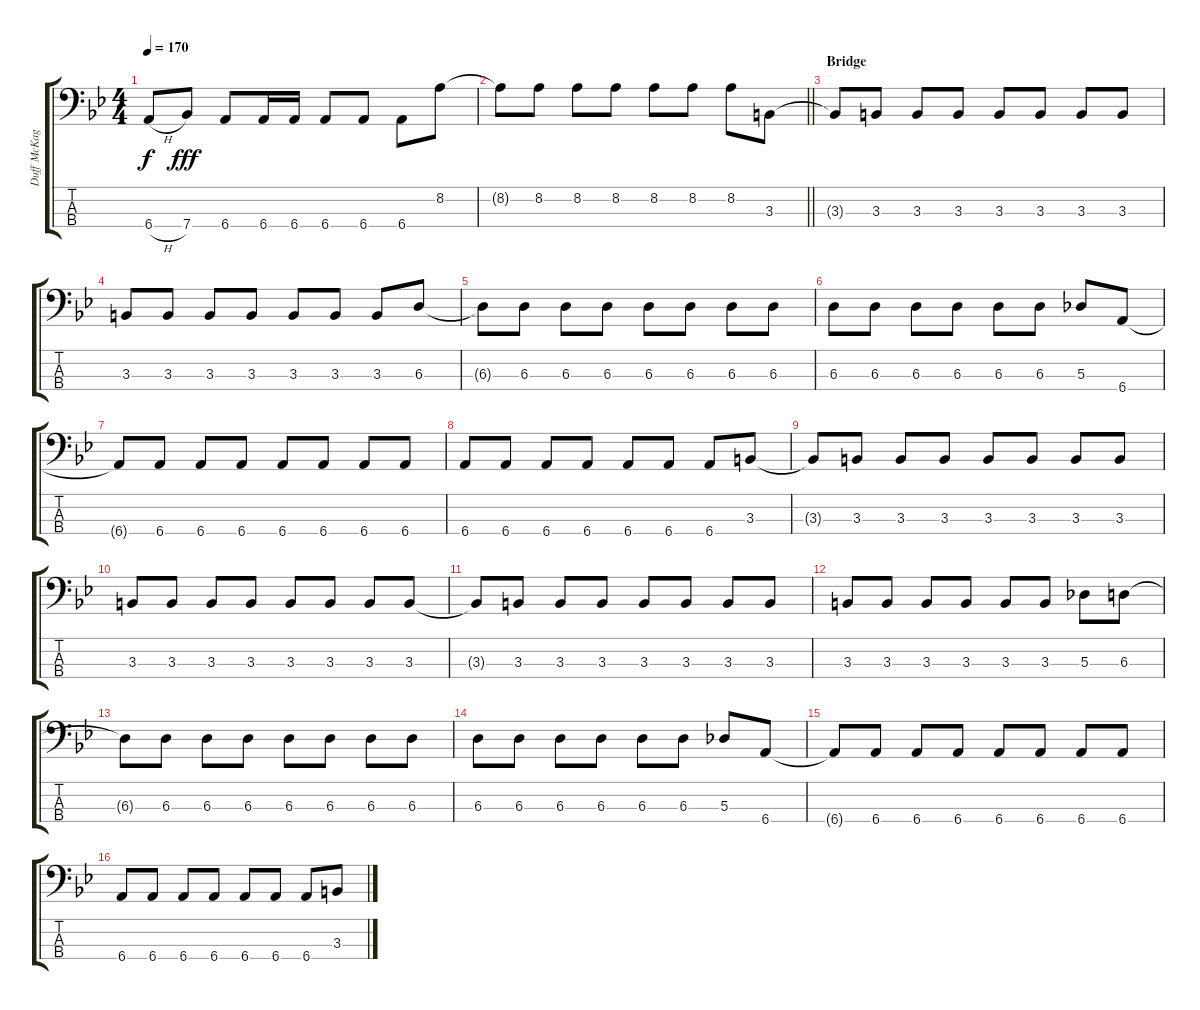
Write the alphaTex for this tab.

\track ("Duff McKagan - Bass" "Duff McKag") {instrument electricbasspick}
\staff {score tabs}
\tuning (Gb2 Db2 Ab1 Eb1) {hide}
\ts (4 4)
\tempo 170
\clef f4
\ks bb
6.4{h t}.8{dy f} 7.4.8{dy fff} 6.4.8 6.4.16 6.4.16 6.4.8 6.4.8 6.4.8 8.2.8 |
\barLineRight lightlight
8.2{t}.8 8.2.8 8.2.8 8.2.8 8.2.8 8.2.8 8.2.8 3.3.8 |
\section ("" "Bridge")
3.3{t}.8 3.3.8 3.3.8 3.3.8 3.3.8 3.3.8 3.3.8 3.3.8 |
3.3.8 3.3.8 3.3.8 3.3.8 3.3.8 3.3.8 3.3.8 6.3.8 |
6.3{t}.8 6.3.8 6.3.8 6.3.8 6.3.8 6.3.8 6.3.8 6.3.8 |
6.3.8 6.3.8 6.3.8 6.3.8 6.3.8 6.3.8 5.3.8 6.4.8 |
6.4{t}.8 6.4.8 6.4.8 6.4.8 6.4.8 6.4.8 6.4.8 6.4.8 |
6.4.8 6.4.8 6.4.8 6.4.8 6.4.8 6.4.8 6.4.8 3.3.8 |
3.3{t}.8 3.3.8 3.3.8 3.3.8 3.3.8 3.3.8 3.3.8 3.3.8 |
3.3.8 3.3.8 3.3.8 3.3.8 3.3.8 3.3.8 3.3.8 3.3.8 |
3.3{t}.8 3.3.8 3.3.8 3.3.8 3.3.8 3.3.8 3.3.8 3.3.8 |
3.3.8 3.3.8 3.3.8 3.3.8 3.3.8 3.3.8 5.3.8 6.3.8 |
6.3{t}.8 6.3.8 6.3.8 6.3.8 6.3.8 6.3.8 6.3.8 6.3.8 |
6.3.8 6.3.8 6.3.8 6.3.8 6.3.8 6.3.8 5.3.8 6.4.8 |
6.4{t}.8 6.4.8 6.4.8 6.4.8 6.4.8 6.4.8 6.4.8 6.4.8 |
6.4.8 6.4.8 6.4.8 6.4.8 6.4.8 6.4.8 6.4.8 3.3.8
